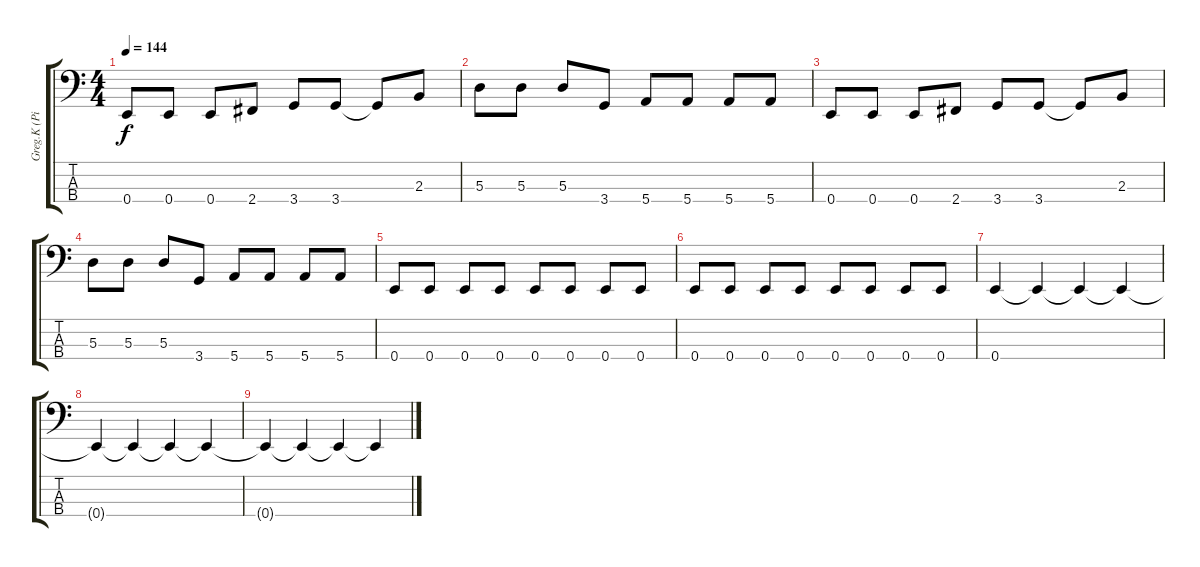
\track ("Greg.K (Pick bass)" "Greg.K (Pi") {instrument electricbassfinger}
\staff {score tabs}
\tuning (G2 D2 A1 E1) {hide}
\ts (4 4)
\tempo 144
\clef f4
\ks c
0.4.8{dy f} 0.4.8 0.4.8 2.4.8 3.4.8 3.4.8 3.4{t}.8 2.3.8 |
5.3.8 5.3.8 5.3.8 3.4.8 5.4.8 5.4.8 5.4.8 5.4.8 |
0.4.8 0.4.8 0.4.8 2.4.8 3.4.8 3.4.8 3.4{t}.8 2.3.8 |
5.3.8 5.3.8 5.3.8 3.4.8 5.4.8 5.4.8 5.4.8 5.4.8 |
0.4.8 0.4.8 0.4.8 0.4.8 0.4.8 0.4.8 0.4.8 0.4.8 |
0.4.8 0.4.8 0.4.8 0.4.8 0.4.8 0.4.8 0.4.8 0.4.8 |
0.4.4{volume 16} 0.4{t}.4{volume 15} 0.4{t}.4{volume 14} 0.4{t}.4{volume 13} |
0.4{t}.4{volume 12} 0.4{t}.4{volume 11} 0.4{t}.4{volume 10} 0.4{t}.4{volume 8} |
0.4{t}.4{volume 6} 0.4{t}.4{volume 5} 0.4{t}.4{volume 4} 0.4{t}.4{volume 2}
